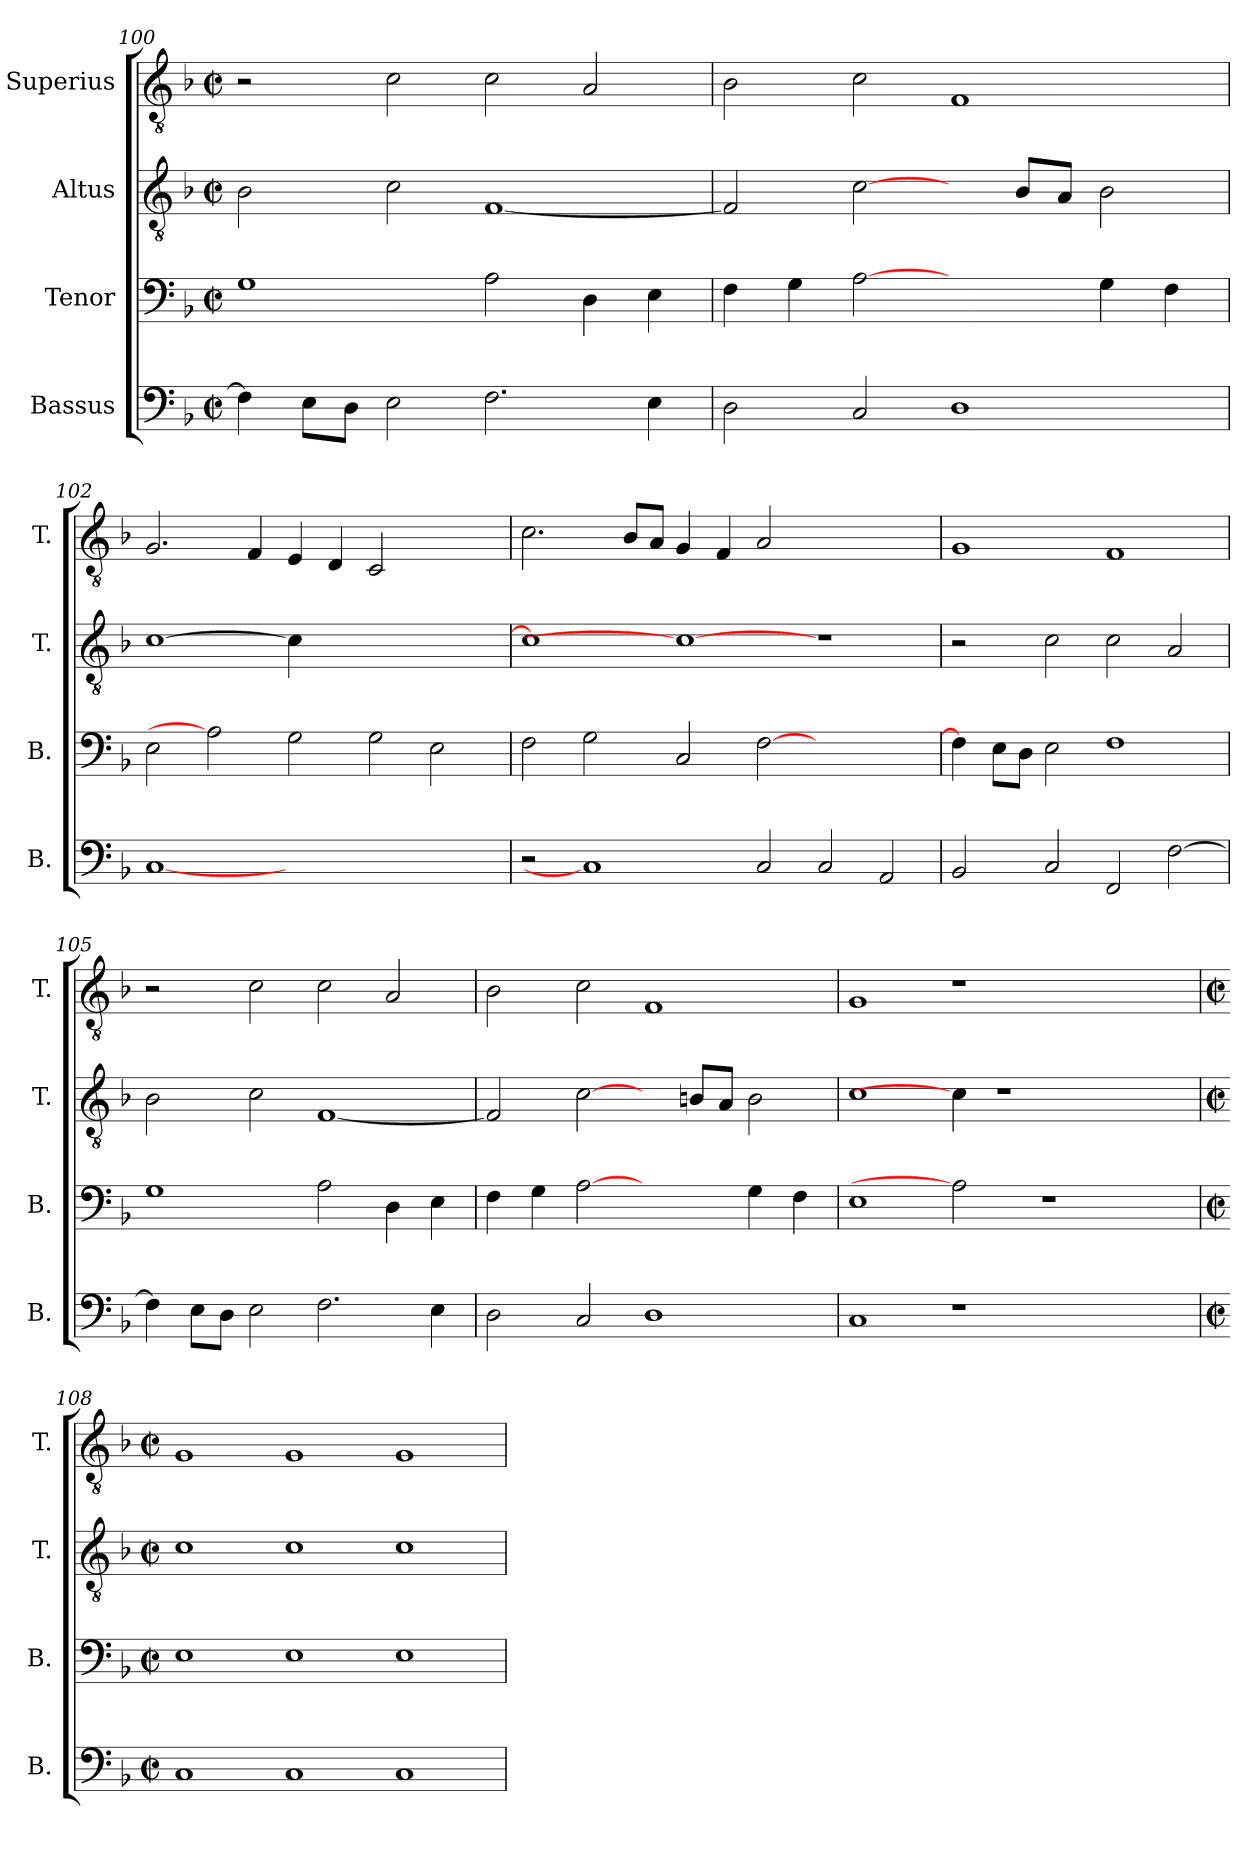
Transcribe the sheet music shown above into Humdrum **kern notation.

**kern	**kern	**kern	**kern
*part4	*part3	*part2	*part1
*staff4	*staff3	*staff2	*staff1
*I"Bassus	*I"Tenor	*I"Altus	*I"Superius
*I'B.	*I'B.	*I'T.	*I'T.
!!LO:PB:g=z
*clefF4	*clefF4	*clefGv2	*clefGv2
*	*	*ITrd7c12	*ITrd7c12
*k[b-]	*k[b-]	*k[b-]	*k[b-]
*F:	*F:	*F:	*F:
*M2/2	*M2/2	*M2/2	*M2/2
*met(c|)	*met(c|)	*met(c|)	*met(c|)
=100	=100	=100	=100
4Fi\]	1Gi	2BB-i\	2r
8Ei\L	.	.	.
8Di\J	.	.	.
2Ei\	.	2Ci\	2Ci\
2.Fi\	2Ai\	[<1FFi	2Ci\
.	4Di\	.	2AAi/
4Ei\	4Ei\	.	.
=101	=101	=101	=101
2Di\	4Fi\	2FFi/]	2BB-i\
.	4Gi\	.	.
2Ci/	[2Ai	[2Ci\	2Ci\
1Di	2ryy	4ryy	1FFi
.	.	8BB-i/L	.
.	.	8AAi/J	.
.	4Gi\	2BB-i\	.
.	4Fi\	.	.
=102	=102	=102	=102
[1Ci	2Ei\	[>1Ci	2.GGi/
.	2Ai]	.	.
.	.	.	4FFi/
1.ryy	2Gi\	4Ci\]	4EEi/
.	.	1ryy	4DDi/
.	2Gi\	.	2CCi/
.	2Ei\	.	2ryy
.	.	4ryy	.
=103	=103	=103	=103
2r	2Fi\	1Ci]	2.Ci\
1Ci]	2Gi\	.	.
.	.	.	8BB-i/L
.	.	.	8AAi/J
.	2Ci/	1Ci_	4GGi/
.	.	.	4FFi/
2Ci/	[>2Fi\	.	2AAi/
2Ci/	1ryy	1r	1ryy
2AAi/	.	.	.
!!LO:LB:g=z
=104	=104	=104	=104
2BB-i/	4Fi\]	2r	1GGi
.	8Ei\L	.	.
.	8Di\J	.	.
2Ci/	2Ei\	2Ci\	.
2FFi/	1Fi	2Ci\	1FFi
[>2Fi\	.	2AAi/	.
=105	=105	=105	=105
4Fi\]	1Gi	2BB-i\	2r
8Ei\L	.	.	.
8Di\J	.	.	.
2Ei\	.	2Ci\	2Ci\
2.Fi\	2Ai\	[<1FFi	2Ci\
.	4Di\	.	2AAi/
4Ei\	4Ei\	.	.
=106	=106	=106	=106
2Di\	4Fi\	2FFi/]	2BB-i\
.	4Gi\	.	.
2Ci/	[2Ai	[2Ci\	2Ci\
1Di	2ryy	4ryy	1FFi
.	.	8BBni/L	.
.	.	8AAi/J	.
.	4Gi\	2BBi\	.
.	4Fi\	.	.
=107	=107	=107	=107
1Ci	1Ei	1Ci	1GGi
1r	2Ai]	4Ci\]	1r
.	.	1r	.
.	1r	.	.
2ryy	.	.	2ryy
.	.	4ryy	.
!!LO:PB:g=z
=108	=108	=108	=108
*M2/2	*M2/2	*M2/2	*M2/2
*met(c|)	*met(c|)	*met(c|)	*met(c|)
1Ci	1Ei	1Ci	1GGi
1Ci	1Ei	1Ci	1GGi
1Ci	1Ei	1Ci	1GGi
=	=	=	=
*-	*-	*-	*-
